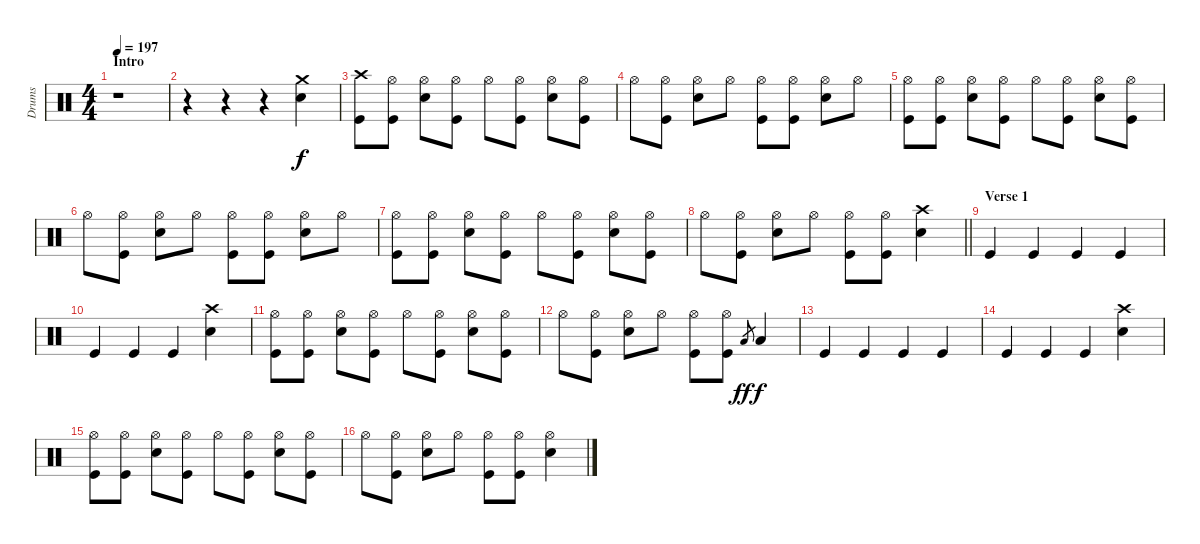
\track ("Drums" "Drums") {instrument percussion}
\staff {score}
\articulation defaults
\ts (4 4)
\section ("" "Intro")
\tempo 197
\clef neutral
\ks c
r.1{dy f} |
r.4 r.4 r.4 ("Crash medium (hit)" "Electric Snare (hit)").4 |
("Crash high (hit)" "Kick (hit)").8 ("Hi-Hat (open)" "Kick (hit)").8 ("Hi-Hat (open)" "Electric Snare (hit)").8 ("Hi-Hat (open)" "Kick (hit)").8 "Hi-Hat (open)".8 ("Hi-Hat (open)" "Kick (hit)").8 ("Hi-Hat (open)" "Electric Snare (hit)").8 ("Hi-Hat (open)" "Kick (hit)").8 |
"Hi-Hat (open)".8 ("Hi-Hat (open)" "Kick (hit)").8 ("Hi-Hat (open)" "Electric Snare (hit)").8 "Hi-Hat (open)".8 ("Hi-Hat (open)" "Kick (hit)").8 ("Hi-Hat (open)" "Kick (hit)").8 ("Hi-Hat (open)" "Electric Snare (hit)").8 "Hi-Hat (open)".8 |
("Hi-Hat (open)" "Kick (hit)").8 ("Hi-Hat (open)" "Kick (hit)").8 ("Hi-Hat (open)" "Electric Snare (hit)").8 ("Hi-Hat (open)" "Kick (hit)").8 "Hi-Hat (open)".8 ("Hi-Hat (open)" "Kick (hit)").8 ("Hi-Hat (open)" "Electric Snare (hit)").8 ("Hi-Hat (open)" "Kick (hit)").8 |
"Hi-Hat (open)".8 ("Hi-Hat (open)" "Kick (hit)").8 ("Hi-Hat (open)" "Electric Snare (hit)").8 "Hi-Hat (open)".8 ("Hi-Hat (open)" "Kick (hit)").8 ("Hi-Hat (open)" "Kick (hit)").8 ("Hi-Hat (open)" "Electric Snare (hit)").8 "Hi-Hat (open)".8 |
("Hi-Hat (open)" "Kick (hit)").8 ("Hi-Hat (open)" "Kick (hit)").8 ("Hi-Hat (open)" "Electric Snare (hit)").8 ("Hi-Hat (open)" "Kick (hit)").8 "Hi-Hat (open)".8 ("Hi-Hat (open)" "Kick (hit)").8 ("Hi-Hat (open)" "Electric Snare (hit)").8 ("Hi-Hat (open)" "Kick (hit)").8 |
\barLineRight lightlight "Hi-Hat (open)".8
("Hi-Hat (open)" "Kick (hit)").8 ("Hi-Hat (open)" "Electric Snare (hit)").8 "Hi-Hat (open)".8 ("Hi-Hat (open)" "Kick (hit)").8 ("Hi-Hat (open)" "Kick (hit)").8 ("Crash high (hit)" "Electric Snare (hit)").4 |
\section ("" "Verse 1")
"Kick (hit)".4 "Kick (hit)".4 "Kick (hit)".4 "Kick (hit)".4 |
"Kick (hit)".4 "Kick (hit)".4 "Kick (hit)".4 ("Crash high (hit)" "Electric Snare (hit)").4 |
("Hi-Hat (open)" "Kick (hit)").8 ("Hi-Hat (open)" "Kick (hit)").8 ("Hi-Hat (open)" "Electric Snare (hit)").8 ("Hi-Hat (open)" "Kick (hit)").8 "Hi-Hat (open)".8 ("Hi-Hat (open)" "Kick (hit)").8 ("Hi-Hat (open)" "Electric Snare (hit)").8 ("Hi-Hat (open)" "Kick (hit)").8 |
"Hi-Hat (open)".8 ("Hi-Hat (open)" "Kick (hit)").8 ("Hi-Hat (open)" "Electric Snare (hit)").8 "Hi-Hat (open)".8 ("Hi-Hat (open)" "Kick (hit)").8 ("Hi-Hat (open)" "Kick (hit)").8 "Low Floor Tom (hit)".8{gr dy ff} "Low Floor Tom (hit)".4{dy f} |
"Kick (hit)".4 "Kick (hit)".4 "Kick (hit)".4 "Kick (hit)".4 |
"Kick (hit)".4 "Kick (hit)".4 "Kick (hit)".4 ("Crash high (hit)" "Electric Snare (hit)").4 |
("Hi-Hat (open)" "Kick (hit)").8 ("Hi-Hat (open)" "Kick (hit)").8 ("Hi-Hat (open)" "Electric Snare (hit)").8 ("Hi-Hat (open)" "Kick (hit)").8 "Hi-Hat (open)".8 ("Hi-Hat (open)" "Kick (hit)").8 ("Hi-Hat (open)" "Electric Snare (hit)").8 ("Hi-Hat (open)" "Kick (hit)").8 |
"Hi-Hat (open)".8 ("Hi-Hat (open)" "Kick (hit)").8 ("Hi-Hat (open)" "Electric Snare (hit)").8 "Hi-Hat (open)".8 ("Hi-Hat (open)" "Kick (hit)").8 ("Hi-Hat (open)" "Kick (hit)").8 ("Hi-Hat (open)" "Electric Snare (hit)").4
